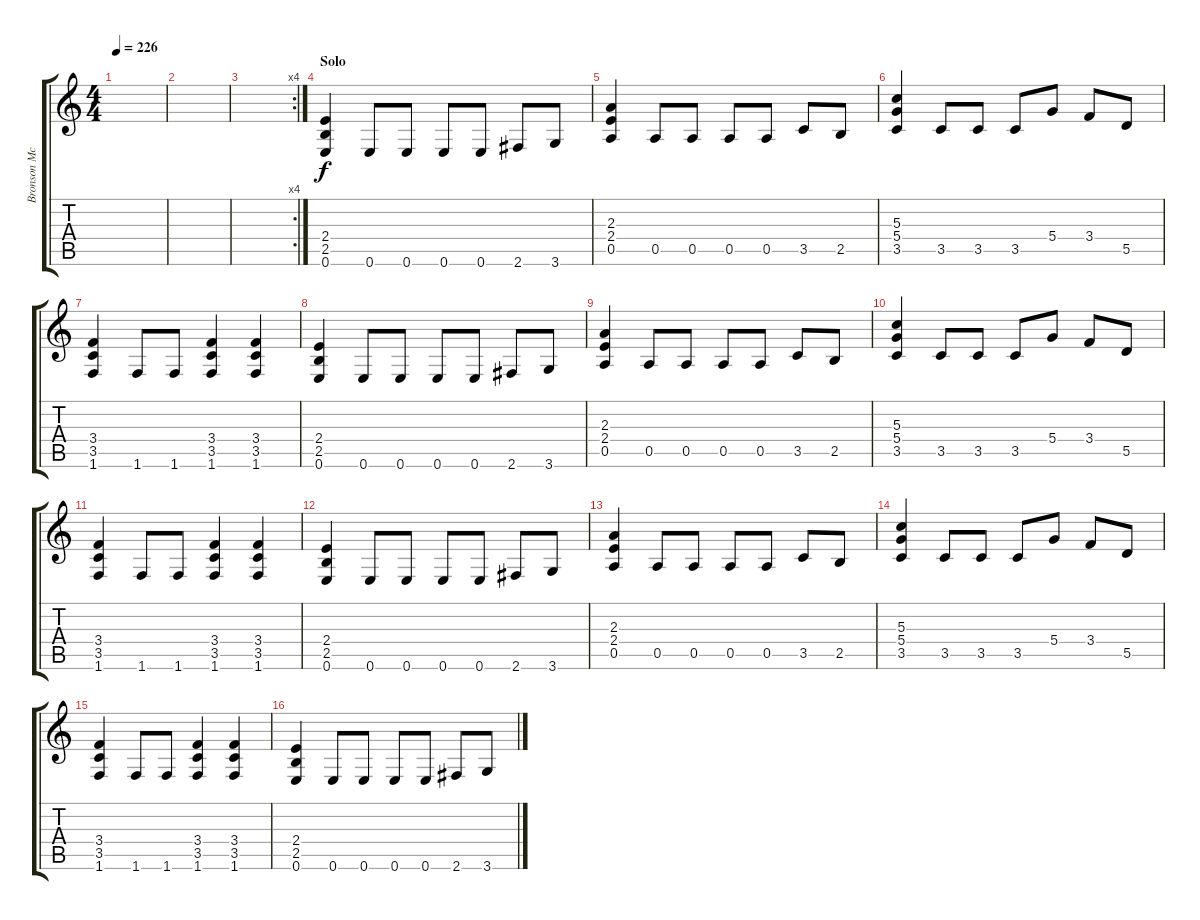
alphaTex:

\track ("Bronson McDowall (Guitar Fills)" "Bronson Mc") {instrument distortionguitar}
\staff {score tabs}
\tuning (E4 B3 G3 D3 A2 E2) {hide}
\ts (4 4)
\tempo 226
\clef g2
\ks c
|
|
\rc 4
|
\section ("" "Solo")
(2.4 2.5 0.6).4{instrument distortionguitar} 0.6.8 0.6.8 0.6.8 0.6.8 2.6.8 3.6.8 |
(2.3 2.4 0.5).4 0.5.8 0.5.8 0.5.8 0.5.8 3.5.8 2.5.8 |
(5.3 5.4 3.5).4 3.5.8 3.5.8 3.5.8 5.4.8 3.4.8 5.5.8 |
(3.4 3.5 1.6).4 1.6.8 1.6.8 (3.4 3.5 1.6).4 (3.4 3.5 1.6).4 |
(2.4 2.5 0.6).4{instrument distortionguitar} 0.6.8 0.6.8 0.6.8 0.6.8 2.6.8 3.6.8 |
(2.3 2.4 0.5).4 0.5.8 0.5.8 0.5.8 0.5.8 3.5.8 2.5.8 |
(5.3 5.4 3.5).4 3.5.8 3.5.8 3.5.8 5.4.8 3.4.8 5.5.8 |
(3.4 3.5 1.6).4 1.6.8 1.6.8 (3.4 3.5 1.6).4 (3.4 3.5 1.6).4 |
(2.4 2.5 0.6).4{instrument distortionguitar} 0.6.8 0.6.8 0.6.8 0.6.8 2.6.8 3.6.8 |
(2.3 2.4 0.5).4 0.5.8 0.5.8 0.5.8 0.5.8 3.5.8 2.5.8 |
(5.3 5.4 3.5).4 3.5.8 3.5.8 3.5.8 5.4.8 3.4.8 5.5.8 |
(3.4 3.5 1.6).4 1.6.8 1.6.8 (3.4 3.5 1.6).4 (3.4 3.5 1.6).4 |
(2.4 2.5 0.6).4{instrument distortionguitar} 0.6.8 0.6.8 0.6.8 0.6.8 2.6.8 3.6.8
